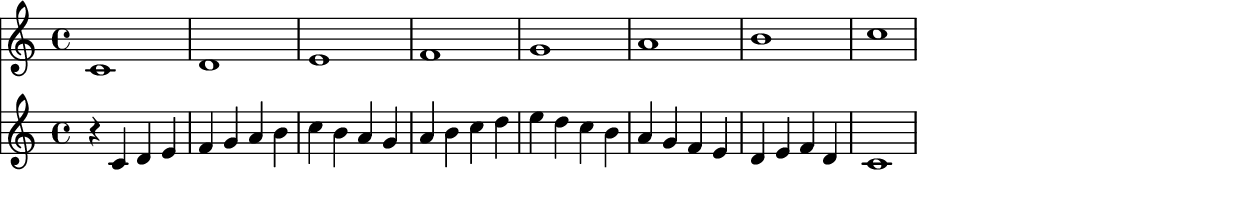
%% Generated by lilypond-book
%% Options: [indent=0\mm,line-width=453\pt]
\include "lilypond-book-preamble.ly"


% ****************************************************************
% Start cut-&-pastable-section
% ****************************************************************



\paper {
  indent = 0\mm
  line-width = 453\pt
  % offset the left padding, also add 1mm as lilypond creates cropped
  % images with a little space on the right
  line-width = #(- line-width (* mm  3.000000) (* mm 1))
}

\layout {
  
}





% ****************************************************************
% ly snippet:
% ****************************************************************
\sourcefileline 43
<< 
\new Staff {
\relative c' {
c1 d e f g a b c
}}
\new Staff { 
\relative c' {
r4 c d e f g a b c b a g a b c d e d c b a g f e d e f d c1
}}>>




% ****************************************************************
% end ly snippet
% ****************************************************************
